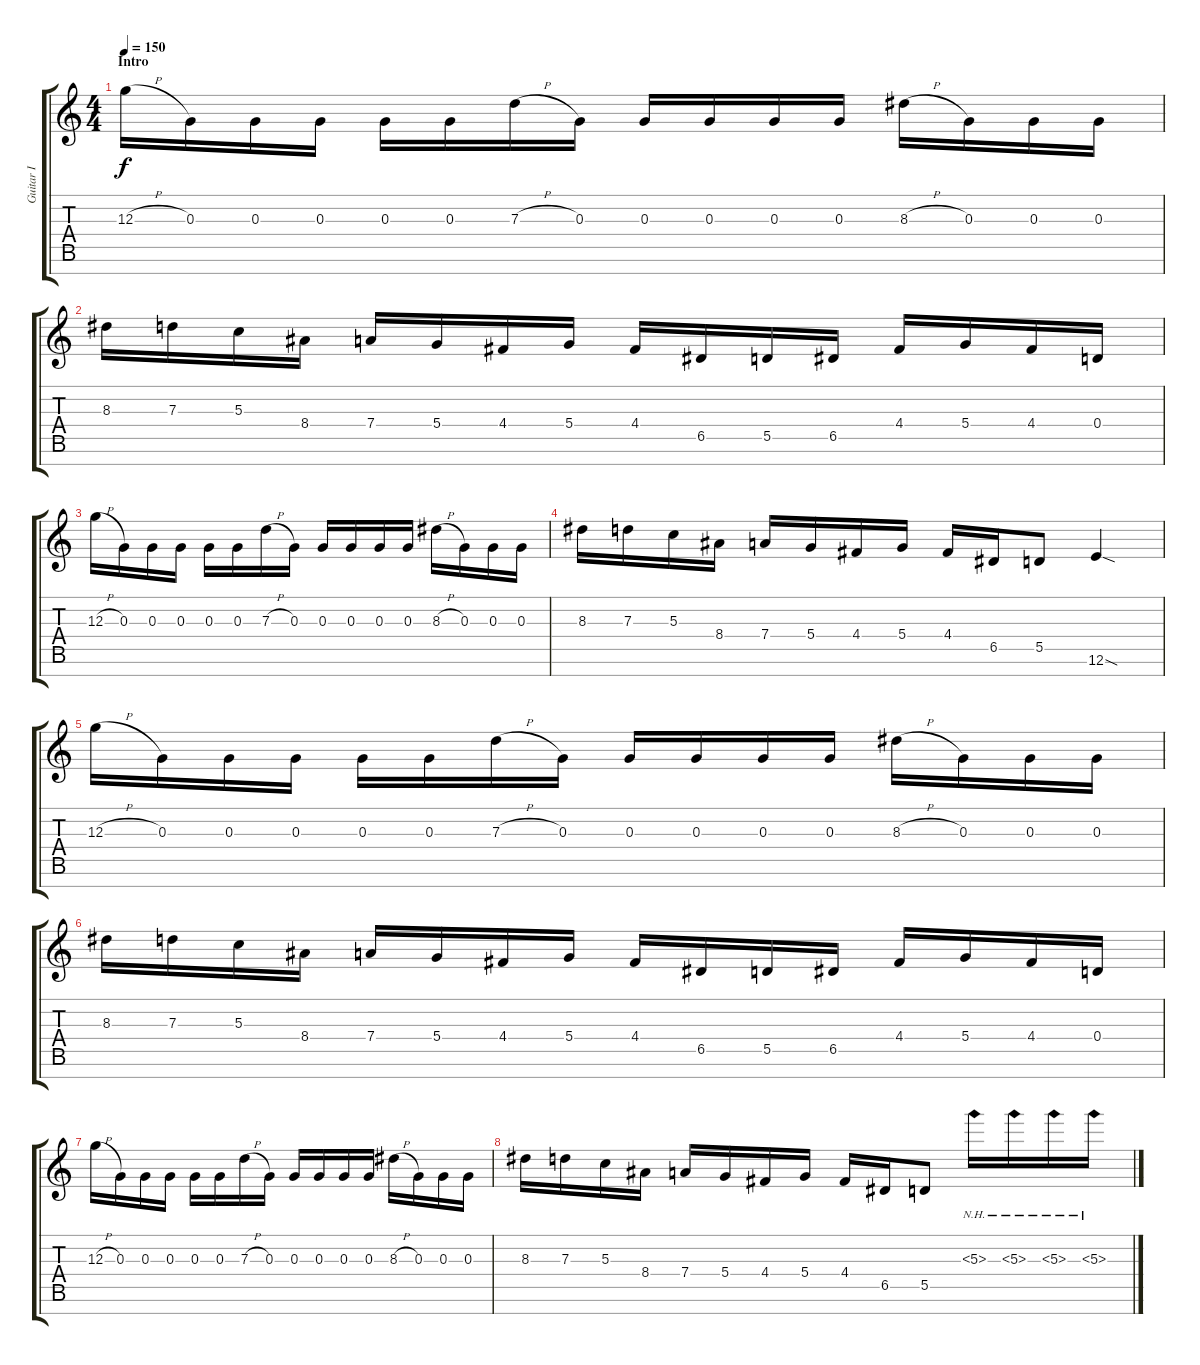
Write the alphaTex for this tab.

\track ("Guitar I" "Guitar I") {instrument distortionguitar}
\staff {score tabs}
\tuning (E4 B3 G3 D3 A2 E2 B1) {hide}
\ts (4 4)
\section ("" "Intro")
\tempo 150
\clef g2
\ks c
12.3{h}.16{dy f instrument distortionguitar} 0.3.16 0.3.16 0.3.16 0.3.16 0.3.16 7.3{h}.16 0.3.16 0.3.16 0.3.16 0.3.16 0.3.16 8.3{h}.16 0.3.16 0.3.16 0.3.16 |
8.3.16 7.3.16 5.3.16 8.4.16 7.4.16 5.4.16 4.4.16 5.4.16 4.4.16 6.5.16 5.5.16 6.5.16 4.4.16 5.4.16 4.4.16 0.4.16 |
12.3{h}.16 0.3.16 0.3.16 0.3.16 0.3.16 0.3.16 7.3{h}.16 0.3.16 0.3.16 0.3.16 0.3.16 0.3.16 8.3{h}.16 0.3.16 0.3.16 0.3.16 |
8.3.16 7.3.16 5.3.16 8.4.16 7.4.16 5.4.16 4.4.16 5.4.16 4.4.16 6.5.16 5.5.8 12.6{sod}.4 |
12.3{h}.16 0.3.16 0.3.16 0.3.16 0.3.16 0.3.16 7.3{h}.16 0.3.16 0.3.16 0.3.16 0.3.16 0.3.16 8.3{h}.16 0.3.16 0.3.16 0.3.16 |
8.3.16 7.3.16 5.3.16 8.4.16 7.4.16 5.4.16 4.4.16 5.4.16 4.4.16 6.5.16 5.5.16 6.5.16 4.4.16 5.4.16 4.4.16 0.4.16 |
12.3{h}.16 0.3.16 0.3.16 0.3.16 0.3.16 0.3.16 7.3{h}.16 0.3.16 0.3.16 0.3.16 0.3.16 0.3.16 8.3{h}.16 0.3.16 0.3.16 0.3.16 |
8.3.16 7.3.16 5.3.16 8.4.16 7.4.16 5.4.16 4.4.16 5.4.16 4.4.16 6.5.16 5.5.8 5.3{nh}.16 5.3{nh}.16 5.3{nh}.16 5.3{nh}.16
